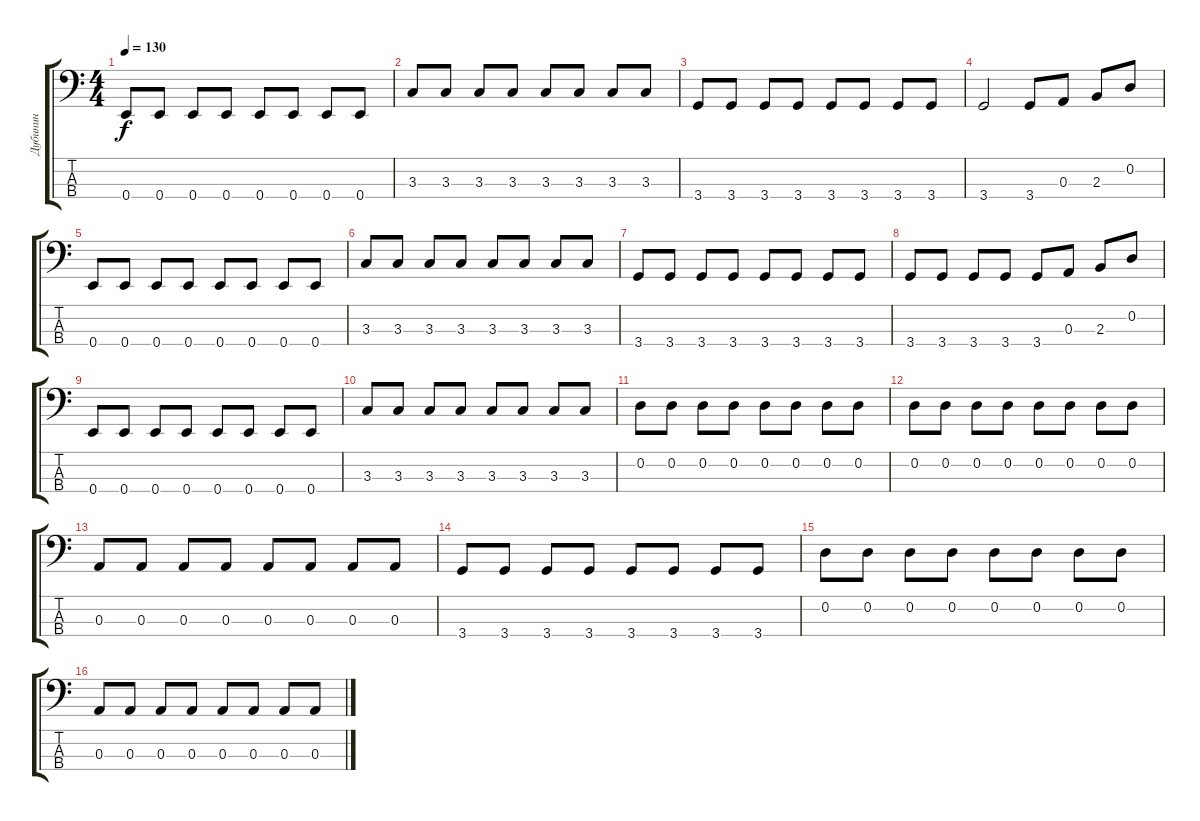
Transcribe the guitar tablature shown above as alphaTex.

\track ("Дубинин" "Дубинин") {instrument electricbassfinger}
\staff {score tabs}
\tuning (G2 D2 A1 E1) {hide}
\ts (4 4)
\tempo 130
\clef f4
\ks c
0.4.8{dy f} 0.4.8 0.4.8 0.4.8 0.4.8 0.4.8 0.4.8 0.4.8 |
3.3.8 3.3.8 3.3.8 3.3.8 3.3.8 3.3.8 3.3.8 3.3.8 |
3.4.8 3.4.8 3.4.8 3.4.8 3.4.8 3.4.8 3.4.8 3.4.8 |
3.4.2 3.4.8 0.3.8 2.3.8 0.2.8 |
0.4.8 0.4.8 0.4.8 0.4.8 0.4.8 0.4.8 0.4.8 0.4.8 |
3.3.8 3.3.8 3.3.8 3.3.8 3.3.8 3.3.8 3.3.8 3.3.8 |
3.4.8 3.4.8 3.4.8 3.4.8 3.4.8 3.4.8 3.4.8 3.4.8 |
3.4.8 3.4.8 3.4.8 3.4.8 3.4.8 0.3.8 2.3.8 0.2.8 |
0.4.8 0.4.8 0.4.8 0.4.8 0.4.8 0.4.8 0.4.8 0.4.8 |
3.3.8 3.3.8 3.3.8 3.3.8 3.3.8 3.3.8 3.3.8 3.3.8 |
0.2.8 0.2.8 0.2.8 0.2.8 0.2.8 0.2.8 0.2.8 0.2.8 |
0.2.8 0.2.8 0.2.8 0.2.8 0.2.8 0.2.8 0.2.8 0.2.8 |
0.3.8 0.3.8 0.3.8 0.3.8 0.3.8 0.3.8 0.3.8 0.3.8 |
3.4.8 3.4.8 3.4.8 3.4.8 3.4.8 3.4.8 3.4.8 3.4.8 |
0.2.8 0.2.8 0.2.8 0.2.8 0.2.8 0.2.8 0.2.8 0.2.8 |
0.3.8 0.3.8 0.3.8 0.3.8 0.3.8 0.3.8 0.3.8 0.3.8
